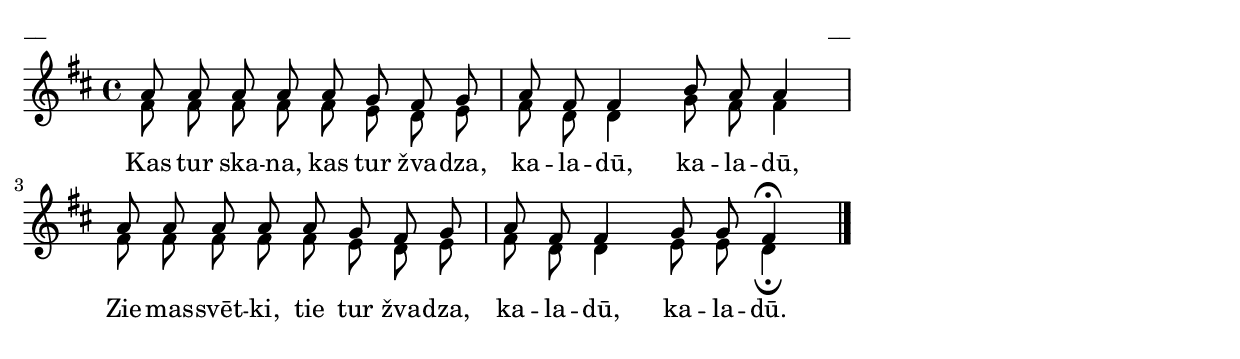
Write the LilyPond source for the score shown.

\version "2.13.16"
%\header {
%    title = "Kas tur skan, kas tur žvadz"
%}
% Dievsētas ļaudis. Gadskārtu dziesmas. 2007 (#35)
\paper {
line-width = 14\cm
left-margin = 0.4\cm
between-system-padding = 0.1\cm
between-system-space = 0.1\cm
}
\layout {
indent = #0
ragged-last = ##f
}


voiceA = \relative c' {
\clef "treble"
\key d \major
\time 2/4
a'8 a a a a g fis g | 
a8 fis fis4 b8 a a4 |
a8 a a a a g fis g | a8 fis fis4 g8 g fis4\fermata
\bar "|."
}

voiceB = \relative c' {
\clef "treble"
\key d \major
\time 4/4
fis8 fis fis fis fis e d e |
fis8 d d4 g8 fis fis4 |
fis8 fis fis fis fis e d e |
fis8 d d4 e8 e d4\fermata
}




lyricA = \lyricmode {
Kas tur ska -- na, kas tur žva -- dza, ka -- la -- dū, ka -- la -- dū, 
Zie -- mas -- svēt -- ki, tie tur žva -- dza, ka -- la -- dū, ka -- la -- dū.
} 


fullScore = <<
\new Staff {
<<
\new Voice = "voiceA" { \voiceOne \autoBeamOff \voiceA }
\new Voice = "voiceB" { \voiceTwo \autoBeamOff \voiceB }
\lyricsto "voiceA" \new Lyrics \lyricA
>>
}
>>

\score {
\fullScore
\header { piece = "__" opus = "__" }
}
\markup { \with-color #(x11-color 'white) \sans \smaller "__" }
\score {
\unfoldRepeats
\fullScore
\midi {
\context { \Staff \remove "Staff_performer" }
\context { \Voice \consists "Staff_performer" }
}
}


